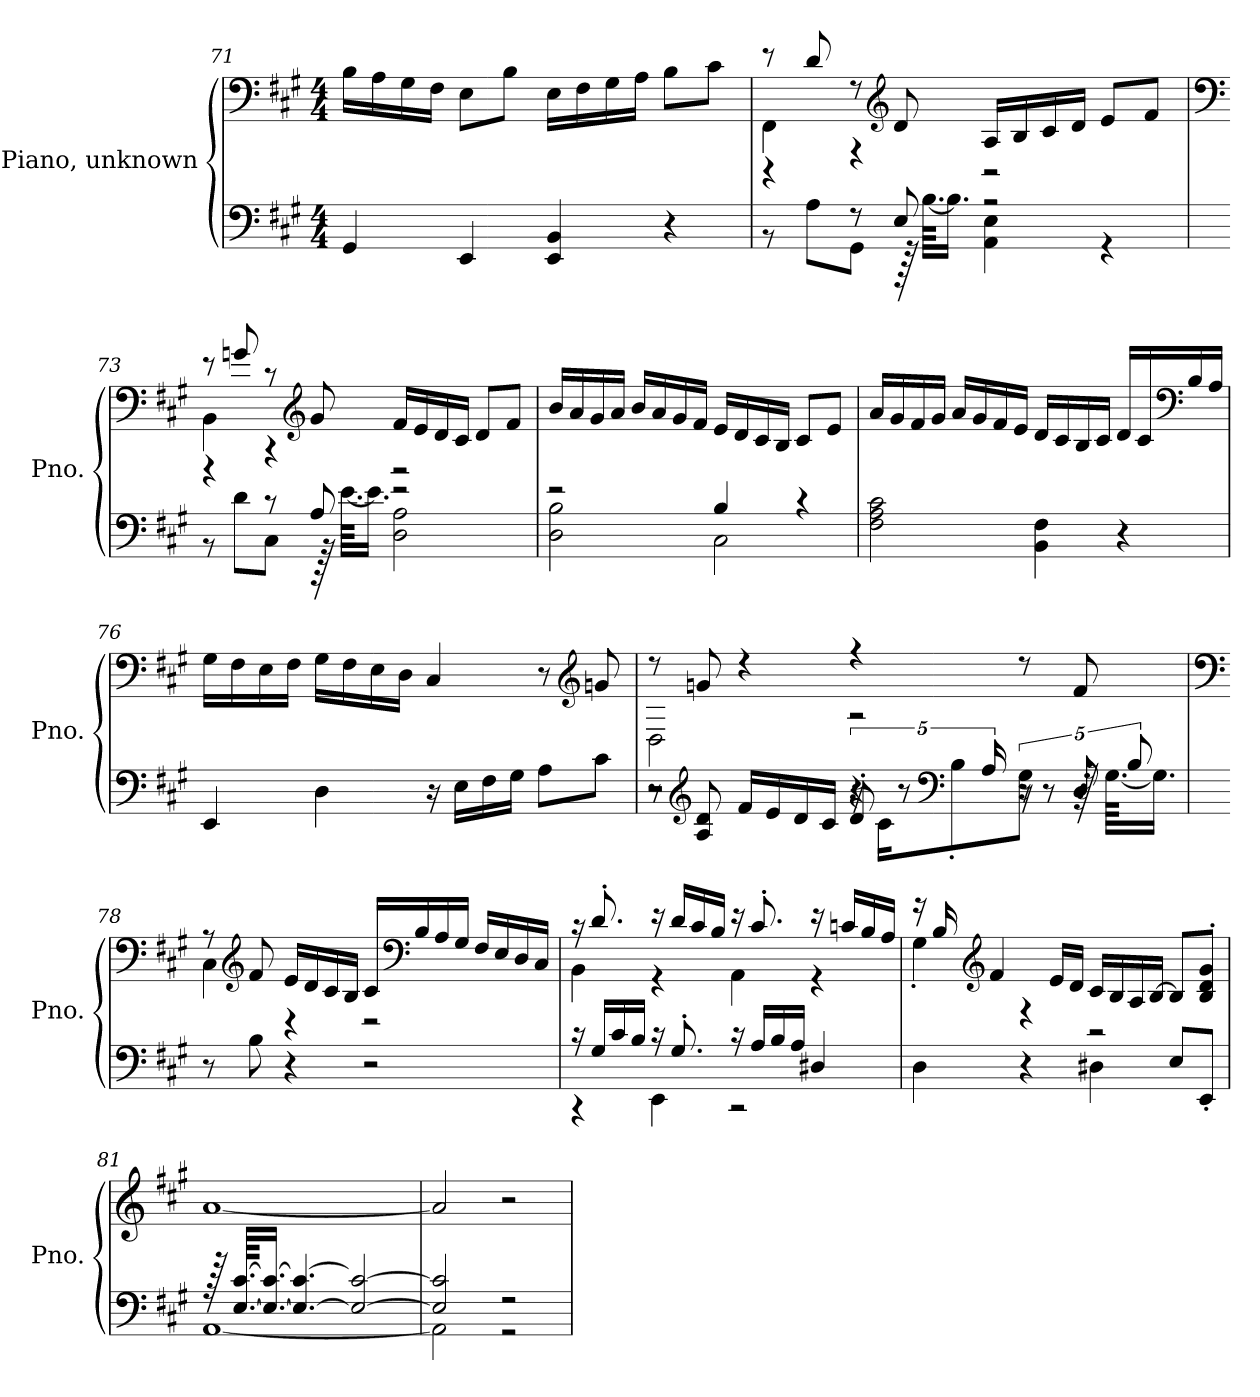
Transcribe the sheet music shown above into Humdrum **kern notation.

**kern	**kern
*part1	*part1
*staff2	*staff1
*I"Piano, unknown	*
*I'Pno.	*
*clefF4	*clefF4
*k[f#c#g#]	*k[f#c#g#]
*M4/4	*M4/4
=71	=71
4GG#/	16B\LL
.	16A\
.	16G#\
.	16F#\JJ
4EE/	8E\L
.	8B\J
4EE/ 4BB/	16E\LL
.	16F#\
.	16G#\
.	16A\JJ
4r	8B\L
.	8c#\J
!!LO:LB:g=z
=72	=72
*^	*^
4r	8r	8r	4FF#\
.	8A\L	8d/	.
8r	8GG#\J	8r	4r
*	*	*clefG2	*
8E/	128r	8d/	.
.	[64.B\KKLL	.	.
.	16.B\JJ]	.	.
2r	4AA\ 4E\	16A/LL	2r
.	.	16B/	.
.	.	16c#/	.
.	.	16d/JJ	.
.	4r	8e/L	.
.	.	8f#/J	.
=73	=73	=73	=73
*	*	*clefF4	*
4r	8r	8r	4BB\
.	8d\L	8gn/	.
8r	8C#\J	8r	4r
*	*	*clefG2	*
8A/	128r	8g/	.
.	[64.e\KKLL	.	.
.	16.e\JJ]	.	.
2r	2D\ 2A\	16f#/LL	2r
.	.	16e/	.
.	.	16d/	.
.	.	16c#/JJ	.
.	.	8d/L	.
.	.	8f#/J	.
*	*	*v	*v
!!LO:PB:g=z
=74	=74	=74
2r	2D\ 2B\	16b/LL
.	.	16a/
.	.	16g#/
.	.	16a/JJ
.	.	16b/LL
.	.	16a/
.	.	16g#/
.	.	16f#/JJ
4B/	2C#\	16e/LL
.	.	16d/
.	.	16c#/
.	.	16B/JJ
4r	.	8c#/L
.	.	8e/J
*v	*v	*
=75	=75
2F#\ 2A\ 2c#\	16a/LL
.	16g#/
.	16f#/
.	16g#/JJ
.	16a/LL
.	16g#/
.	16f#/
.	16e/JJ
4BB\ 4F#\	16d/LL
.	16c#/
.	16B/
.	16c#/JJ
4r	16d/LL
.	16c#/
*	*clefF4
.	16B/
.	16A/JJ
!!LO:LB:g=z
=76	=76
4EE/	16G#\LL
.	16F#\
.	16E\
.	16F#\JJ
4D\	16G#\LL
.	16F#\
.	16E\
.	16D\JJ
16r	4C#/
16E\LL	.
16F#\	.
16G#\JJ	.
8A\L	8r
*	*clefG2
8c#\J	8gn/
=77	=77
*^	*^
*	*^	*	*
8r	2r	2r	8r	2D\
*clefG2	*	*	*	*
8A/ 8d/	.	.	8gn/	.
16f#/LL	.	.	4r	.
16e/	.	.	.	.
16d/	.	.	.	.
16c#/JJ	.	.	.	.
10d'/	16r	4r	4r	2r
.	16c#\KL	.	.	.
10r	.	.	.	.
*clefF4	*	*	*	*
.	8B'\	.	.	.
20A/	.	.	.	.
20r	8G#\J	8r	8r	.
10r	.	.	.	.
.	128r	8D/	8f#/	.
.	[64.G#\KKLL	.	.	.
10B/	.	.	.	.
.	16.G#\JJ]	.	.	.
*v	*v	*v	*	*
!!LO:LB:g=z	!!
=78	=78	=78
*	*clefF4	*
8r	8r	4C#\
*	*clefG2	*
8B\	8f#/	.
4r	16e/LL	4r
.	16d/	.
.	16c#/	.
.	16B/JJ	.
2r	16c#/LL	2r
*	*clefF4	*
.	16B/	.
.	16A/	.
.	16G#/JJ	.
.	16F#/LL	.
.	16E/	.
.	16D/	.
.	16C#/JJ	.
=79	=79	=79
*^	*	*
16r	4r	16r	4BB\
16G#/LL	.	8.d'/	.
16c#/	.	.	.
16B/JJ	.	.	.
16r	4EE\	16r	4r
8.G#'/	.	16d/LL	.
.	.	16c#/	.
.	.	16B/JJ	.
16r	2r	16r	4AA\
16A/LL	.	8.c#'/	.
16B/	.	.	.
16A/JJ	.	.	.
4D#X/	.	16r	4r
.	.	16cn/LL	.
.	.	16B/	.
.	.	16A/JJ	.
*v	*v	*	*
!!LO:LB:g=z	!!
=80	=80	=80
4D\	16r	4G#'\
.	16B/	.
*	*clefG2	*
.	4f#/	.
4r	.	4r
.	16e/LL	.
.	16d/JJ	.
4D#X\	16c#/LL	2r
.	16B/	.
.	16A/	.
.	[16B/JJ	.
8E/L	8B/L]	.
8EE'/J	8B/' 8d/' 8g#/'J	.
*	*v	*v
=81	=81
*^	*
128r	[1AA	[1a
[64.E/ [64.c#/KKLL	.	.
16.E/_ 16.c#/_JJ	.	.
4.E/_ 4.c#/_	.	.
2E/_ 2c#/_	.	.
=82	=82	=82
2E/] 2c#/]	2AA\]	2a/]
2r	2r	2r
*v	*v	*
=	=
*-	*-
